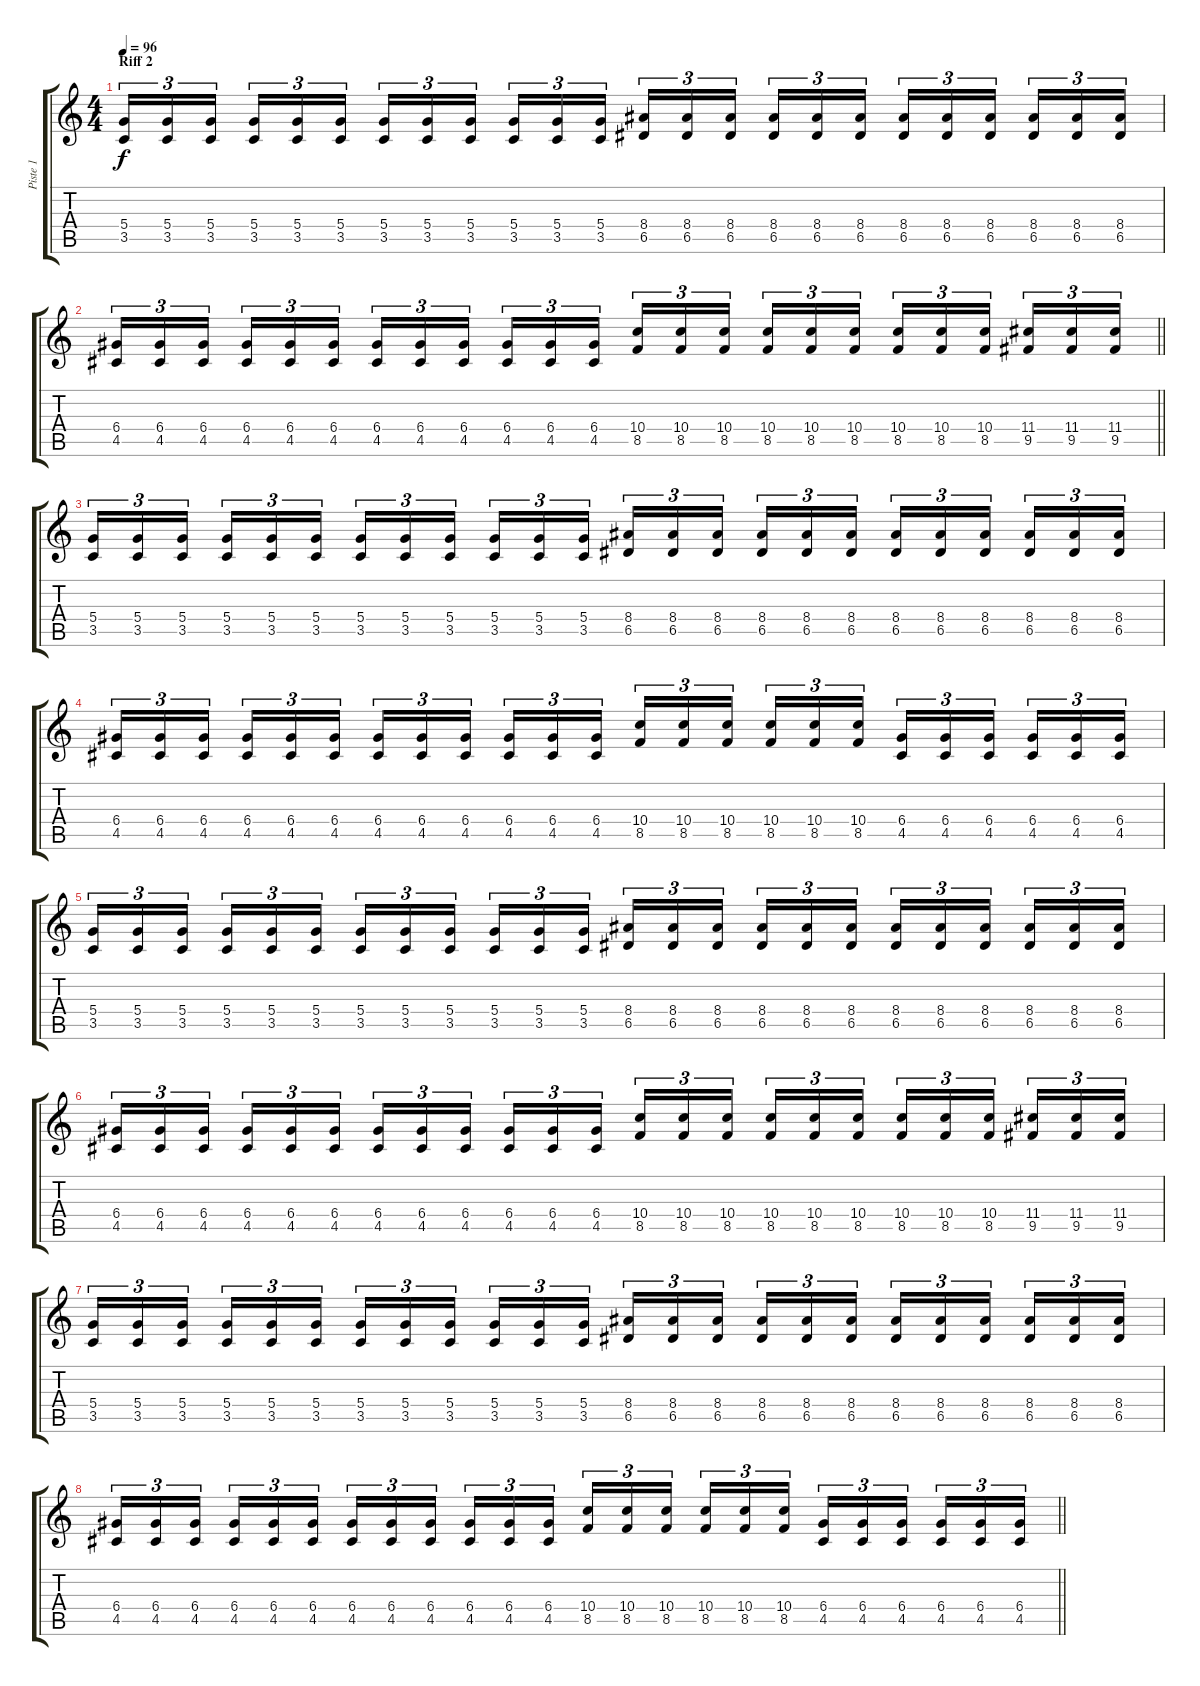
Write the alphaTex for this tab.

\track ("Piste 1" "Piste 1") {instrument distortionguitar}
\staff {score tabs}
\tuning (E4 B3 G3 D3 A2 E2) {hide}
\ts (4 4)
\section ("" "Riff 2")
\tempo 96
\clef g2
\ks c
(5.4 3.5).16{tu (3 2) dy f} (5.4 3.5).16{tu (3 2)} (5.4 3.5).16{tu (3 2) beam splitsecondary} (5.4 3.5).16{tu (3 2)} (5.4 3.5).16{tu (3 2)} (5.4 3.5).16{tu (3 2)} (5.4 3.5).16{tu (3 2)} (5.4 3.5).16{tu (3 2)} (5.4 3.5).16{tu (3 2) beam splitsecondary} (5.4 3.5).16{tu (3 2)} (5.4 3.5).16{tu (3 2)} (5.4 3.5).16{tu (3 2)} (8.4 6.5).16{tu (3 2)} (8.4 6.5).16{tu (3 2)} (8.4 6.5).16{tu (3 2) beam splitsecondary} (8.4 6.5).16{tu (3 2)} (8.4 6.5).16{tu (3 2)} (8.4 6.5).16{tu (3 2)} (8.4 6.5).16{tu (3 2)} (8.4 6.5).16{tu (3 2)} (8.4 6.5).16{tu (3 2) beam splitsecondary} (8.4 6.5).16{tu (3 2)} (8.4 6.5).16{tu (3 2)} (8.4 6.5).16{tu (3 2)} |
\barLineRight lightlight
(6.4 4.5).16{tu (3 2)} (6.4 4.5).16{tu (3 2)} (6.4 4.5).16{tu (3 2) beam splitsecondary} (6.4 4.5).16{tu (3 2)} (6.4 4.5).16{tu (3 2)} (6.4 4.5).16{tu (3 2)} (6.4 4.5).16{tu (3 2)} (6.4 4.5).16{tu (3 2)} (6.4 4.5).16{tu (3 2) beam splitsecondary} (6.4 4.5).16{tu (3 2)} (6.4 4.5).16{tu (3 2)} (6.4 4.5).16{tu (3 2)} (10.4 8.5).16{tu (3 2)} (10.4 8.5).16{tu (3 2)} (10.4 8.5).16{tu (3 2) beam splitsecondary} (10.4 8.5).16{tu (3 2)} (10.4 8.5).16{tu (3 2)} (10.4 8.5).16{tu (3 2)} (10.4 8.5).16{tu (3 2)} (10.4 8.5).16{tu (3 2)} (10.4 8.5).16{tu (3 2) beam splitsecondary} (11.4 9.5).16{tu (3 2)} (11.4 9.5).16{tu (3 2)} (11.4 9.5).16{tu (3 2)} |
(5.4 3.5).16{tu (3 2)} (5.4 3.5).16{tu (3 2)} (5.4 3.5).16{tu (3 2) beam splitsecondary} (5.4 3.5).16{tu (3 2)} (5.4 3.5).16{tu (3 2)} (5.4 3.5).16{tu (3 2)} (5.4 3.5).16{tu (3 2)} (5.4 3.5).16{tu (3 2)} (5.4 3.5).16{tu (3 2) beam splitsecondary} (5.4 3.5).16{tu (3 2)} (5.4 3.5).16{tu (3 2)} (5.4 3.5).16{tu (3 2)} (8.4 6.5).16{tu (3 2)} (8.4 6.5).16{tu (3 2)} (8.4 6.5).16{tu (3 2) beam splitsecondary} (8.4 6.5).16{tu (3 2)} (8.4 6.5).16{tu (3 2)} (8.4 6.5).16{tu (3 2)} (8.4 6.5).16{tu (3 2)} (8.4 6.5).16{tu (3 2)} (8.4 6.5).16{tu (3 2) beam splitsecondary} (8.4 6.5).16{tu (3 2)} (8.4 6.5).16{tu (3 2)} (8.4 6.5).16{tu (3 2)} |
(6.4 4.5).16{tu (3 2)} (6.4 4.5).16{tu (3 2)} (6.4 4.5).16{tu (3 2) beam splitsecondary} (6.4 4.5).16{tu (3 2)} (6.4 4.5).16{tu (3 2)} (6.4 4.5).16{tu (3 2)} (6.4 4.5).16{tu (3 2)} (6.4 4.5).16{tu (3 2)} (6.4 4.5).16{tu (3 2) beam splitsecondary} (6.4 4.5).16{tu (3 2)} (6.4 4.5).16{tu (3 2)} (6.4 4.5).16{tu (3 2)} (10.4 8.5).16{tu (3 2)} (10.4 8.5).16{tu (3 2)} (10.4 8.5).16{tu (3 2) beam splitsecondary} (10.4 8.5).16{tu (3 2)} (10.4 8.5).16{tu (3 2)} (10.4 8.5).16{tu (3 2)} (6.4 4.5).16{tu (3 2)} (6.4 4.5).16{tu (3 2)} (6.4 4.5).16{tu (3 2) beam splitsecondary} (6.4 4.5).16{tu (3 2)} (6.4 4.5).16{tu (3 2)} (6.4 4.5).16{tu (3 2)} |
(5.4 3.5).16{tu (3 2)} (5.4 3.5).16{tu (3 2)} (5.4 3.5).16{tu (3 2) beam splitsecondary} (5.4 3.5).16{tu (3 2)} (5.4 3.5).16{tu (3 2)} (5.4 3.5).16{tu (3 2)} (5.4 3.5).16{tu (3 2)} (5.4 3.5).16{tu (3 2)} (5.4 3.5).16{tu (3 2) beam splitsecondary} (5.4 3.5).16{tu (3 2)} (5.4 3.5).16{tu (3 2)} (5.4 3.5).16{tu (3 2)} (8.4 6.5).16{tu (3 2)} (8.4 6.5).16{tu (3 2)} (8.4 6.5).16{tu (3 2) beam splitsecondary} (8.4 6.5).16{tu (3 2)} (8.4 6.5).16{tu (3 2)} (8.4 6.5).16{tu (3 2)} (8.4 6.5).16{tu (3 2)} (8.4 6.5).16{tu (3 2)} (8.4 6.5).16{tu (3 2) beam splitsecondary} (8.4 6.5).16{tu (3 2)} (8.4 6.5).16{tu (3 2)} (8.4 6.5).16{tu (3 2)} |
(6.4 4.5).16{tu (3 2)} (6.4 4.5).16{tu (3 2)} (6.4 4.5).16{tu (3 2) beam splitsecondary} (6.4 4.5).16{tu (3 2)} (6.4 4.5).16{tu (3 2)} (6.4 4.5).16{tu (3 2)} (6.4 4.5).16{tu (3 2)} (6.4 4.5).16{tu (3 2)} (6.4 4.5).16{tu (3 2) beam splitsecondary} (6.4 4.5).16{tu (3 2)} (6.4 4.5).16{tu (3 2)} (6.4 4.5).16{tu (3 2)} (10.4 8.5).16{tu (3 2)} (10.4 8.5).16{tu (3 2)} (10.4 8.5).16{tu (3 2) beam splitsecondary} (10.4 8.5).16{tu (3 2)} (10.4 8.5).16{tu (3 2)} (10.4 8.5).16{tu (3 2)} (10.4 8.5).16{tu (3 2)} (10.4 8.5).16{tu (3 2)} (10.4 8.5).16{tu (3 2) beam splitsecondary} (11.4 9.5).16{tu (3 2)} (11.4 9.5).16{tu (3 2)} (11.4 9.5).16{tu (3 2)} |
(5.4 3.5).16{tu (3 2)} (5.4 3.5).16{tu (3 2)} (5.4 3.5).16{tu (3 2) beam splitsecondary} (5.4 3.5).16{tu (3 2)} (5.4 3.5).16{tu (3 2)} (5.4 3.5).16{tu (3 2)} (5.4 3.5).16{tu (3 2)} (5.4 3.5).16{tu (3 2)} (5.4 3.5).16{tu (3 2) beam splitsecondary} (5.4 3.5).16{tu (3 2)} (5.4 3.5).16{tu (3 2)} (5.4 3.5).16{tu (3 2)} (8.4 6.5).16{tu (3 2)} (8.4 6.5).16{tu (3 2)} (8.4 6.5).16{tu (3 2) beam splitsecondary} (8.4 6.5).16{tu (3 2)} (8.4 6.5).16{tu (3 2)} (8.4 6.5).16{tu (3 2)} (8.4 6.5).16{tu (3 2)} (8.4 6.5).16{tu (3 2)} (8.4 6.5).16{tu (3 2) beam splitsecondary} (8.4 6.5).16{tu (3 2)} (8.4 6.5).16{tu (3 2)} (8.4 6.5).16{tu (3 2)} |
\barLineRight lightlight
(6.4 4.5).16{tu (3 2)} (6.4 4.5).16{tu (3 2)} (6.4 4.5).16{tu (3 2) beam splitsecondary} (6.4 4.5).16{tu (3 2)} (6.4 4.5).16{tu (3 2)} (6.4 4.5).16{tu (3 2)} (6.4 4.5).16{tu (3 2)} (6.4 4.5).16{tu (3 2)} (6.4 4.5).16{tu (3 2) beam splitsecondary} (6.4 4.5).16{tu (3 2)} (6.4 4.5).16{tu (3 2)} (6.4 4.5).16{tu (3 2)} (10.4 8.5).16{tu (3 2)} (10.4 8.5).16{tu (3 2)} (10.4 8.5).16{tu (3 2) beam splitsecondary} (10.4 8.5).16{tu (3 2)} (10.4 8.5).16{tu (3 2)} (10.4 8.5).16{tu (3 2)} (6.4 4.5).16{tu (3 2)} (6.4 4.5).16{tu (3 2)} (6.4 4.5).16{tu (3 2) beam splitsecondary} (6.4 4.5).16{tu (3 2)} (6.4 4.5).16{tu (3 2)} (6.4 4.5).16{tu (3 2)}
